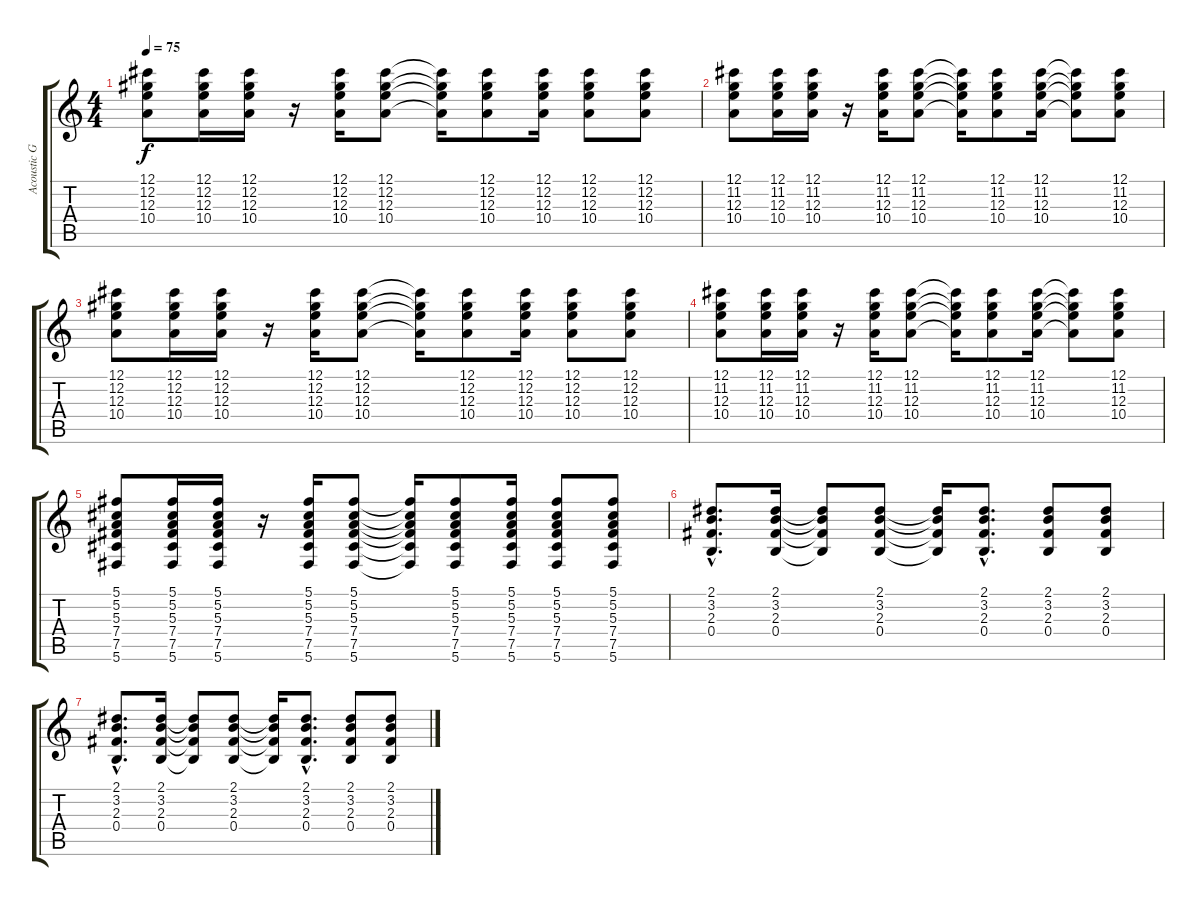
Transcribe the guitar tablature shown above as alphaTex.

\track ("Acoustic Guitar" "Acoustic G") {instrument electricguitarjazz}
\staff {score tabs}
\tuning (Db4 Ab3 E3 B2 Gb2 Db2) {hide}
\ts (4 4)
\tempo 75
\clef g2
\ks c
(12.1 12.2 12.3 10.4).8{dy f} (12.1 12.2 12.3 10.4).16 (12.1 12.2 12.3 10.4).16 r.16 (12.1 12.2 12.3 10.4).16 (12.1 12.2 12.3 10.4).8 (12.1{t} 12.2{t} 12.3{t} 10.4{t}).16 (12.1 12.2 12.3 10.4).8 (12.1 12.2 12.3 10.4).16 (12.1 12.2 12.3 10.4).8 (12.1 12.2 12.3 10.4).8 |
(12.1 11.2 12.3 10.4).8 (12.1 11.2 12.3 10.4).16 (12.1 11.2 12.3 10.4).16 r.16 (12.1 11.2 12.3 10.4).16 (12.1 11.2 12.3 10.4).8 (12.1{t} 11.2{t} 12.3{t} 10.4{t}).16 (12.1 11.2 12.3 10.4).8 (12.1 11.2 12.3 10.4).16 (12.1{t} 11.2{t} 12.3{t} 10.4{t}).8 (12.1 11.2 12.3 10.4).8 |
(12.1 12.2 12.3 10.4).8 (12.1 12.2 12.3 10.4).16 (12.1 12.2 12.3 10.4).16 r.16 (12.1 12.2 12.3 10.4).16 (12.1 12.2 12.3 10.4).8 (12.1{t} 12.2{t} 12.3{t} 10.4{t}).16 (12.1 12.2 12.3 10.4).8 (12.1 12.2 12.3 10.4).16 (12.1 12.2 12.3 10.4).8 (12.1 12.2 12.3 10.4).8 |
(12.1 11.2 12.3 10.4).8 (12.1 11.2 12.3 10.4).16 (12.1 11.2 12.3 10.4).16 r.16 (12.1 11.2 12.3 10.4).16 (12.1 11.2 12.3 10.4).8 (12.1{t} 11.2{t} 12.3{t} 10.4{t}).16 (12.1 11.2 12.3 10.4).8 (12.1 11.2 12.3 10.4).16 (12.1{t} 11.2{t} 12.3{t} 10.4{t}).8 (12.1 11.2 12.3 10.4).8 |
(5.1 5.2 5.3 7.4 7.5 5.6).8 (5.1 5.2 5.3 7.4 7.5 5.6).16 (5.1 5.2 5.3 7.4 7.5 5.6).16 r.16 (5.1 5.2 5.3 7.4 7.5 5.6).16 (5.1 5.2 5.3 7.4 7.5 5.6).8 (5.1{t} 5.2{t} 5.3{t} 7.4{t} 7.5{t} 5.6{t}).16 (5.1 5.2 5.3 7.4 7.5 5.6).8 (5.1 5.2 5.3 7.4 7.5 5.6).16 (5.1 5.2 5.3 7.4 7.5 5.6).8 (5.1 5.2 5.3 7.4 7.5 5.6).8 |
(2.1{hac} 3.2{hac} 2.3{hac} 0.4{hac}).8{d} (2.1 3.2 2.3 0.4).16 (2.1{t} 3.2{t} 2.3{t} 0.4{t}).8 (2.1 3.2 2.3 0.4).8 (2.1{t} 3.2{t} 2.3{t} 0.4{t}).16 (2.1{hac} 3.2{hac} 2.3{hac} 0.4{hac}).8{d} (2.1 3.2 2.3 0.4).8 (2.1 3.2 2.3 0.4).8 |
(2.1{hac} 3.2{hac} 2.3{hac} 0.4{hac}).8{d} (2.1 3.2 2.3 0.4).16 (2.1{t} 3.2{t} 2.3{t} 0.4{t}).8 (2.1 3.2 2.3 0.4).8 (2.1{t} 3.2{t} 2.3{t} 0.4{t}).16 (2.1{hac} 3.2{hac} 2.3{hac} 0.4{hac}).8{d} (2.1 3.2 2.3 0.4).8 (2.1 3.2 2.3 0.4).8
